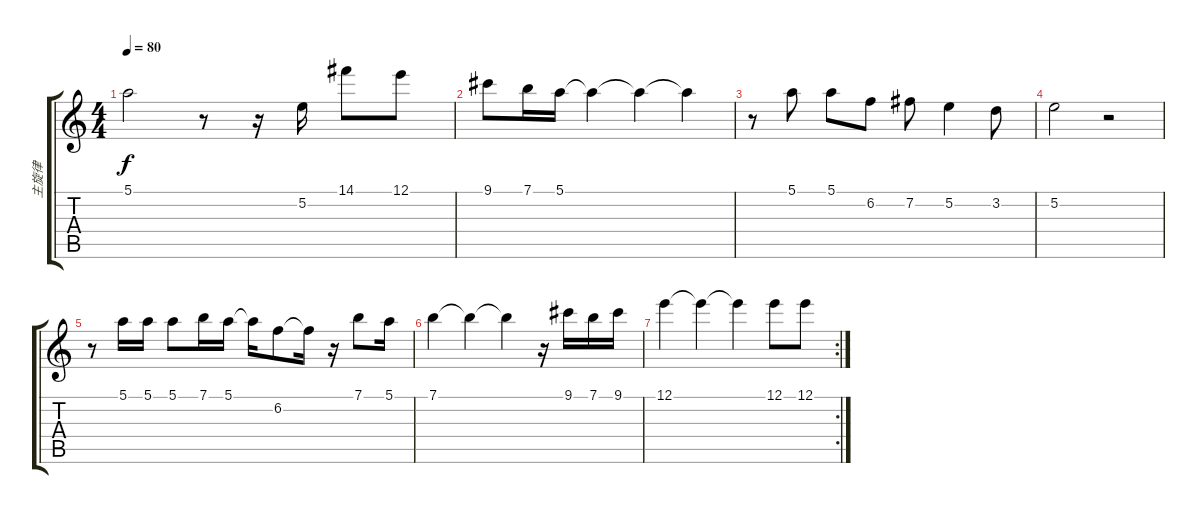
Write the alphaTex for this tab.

\track ("主旋律" "主旋律") {instrument acousticguitarnylon}
\staff {score tabs}
\tuning (E4 B3 G3 D3 A2 E2) {hide}
\ts (4 4)
\tempo 80
\clef g2
\ks c
5.1.2{dy f} r.8 r.16 5.2.16 14.1.8 12.1.8 |
9.1.8 7.1.16 5.1.16 5.1{t}.4 5.1{t}.4 5.1{t}.4 |
r.8 5.1.8 5.1.8 6.2.8 7.2.8 5.2.4 3.2.8 |
5.2.2 r.2 |
r.8 5.1.16 5.1.16 5.1.8 7.1.16 5.1.16 5.1{t}.16 6.2.8 6.2{t}.16 r.16 7.1.8 5.1.16 |
7.1.4 7.1{t}.4 7.1{t}.4 r.16 9.1.16 7.1.16 9.1.16 |
\rc 2
12.1.4 12.1{t}.4 12.1{t}.4 12.1.8 12.1.8
